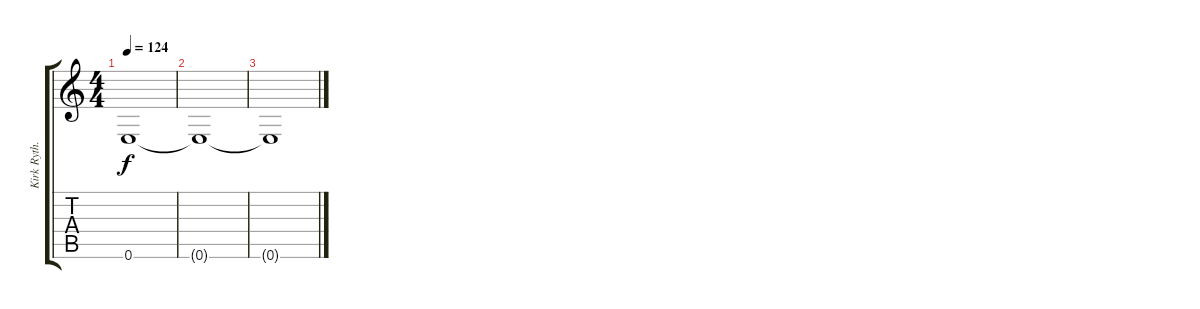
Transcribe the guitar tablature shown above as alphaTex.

\track ("Kirk Ryth." "Kirk Ryth.") {instrument distortionguitar}
\staff {score tabs}
\tuning (E4 B3 G3 D3 A2 E2) {hide}
\ts (4 4)
\tempo 124
\clef g2
\ks c
0.6{t}.1{dy f} |
0.6{t}.1 |
0.6{t}.1
